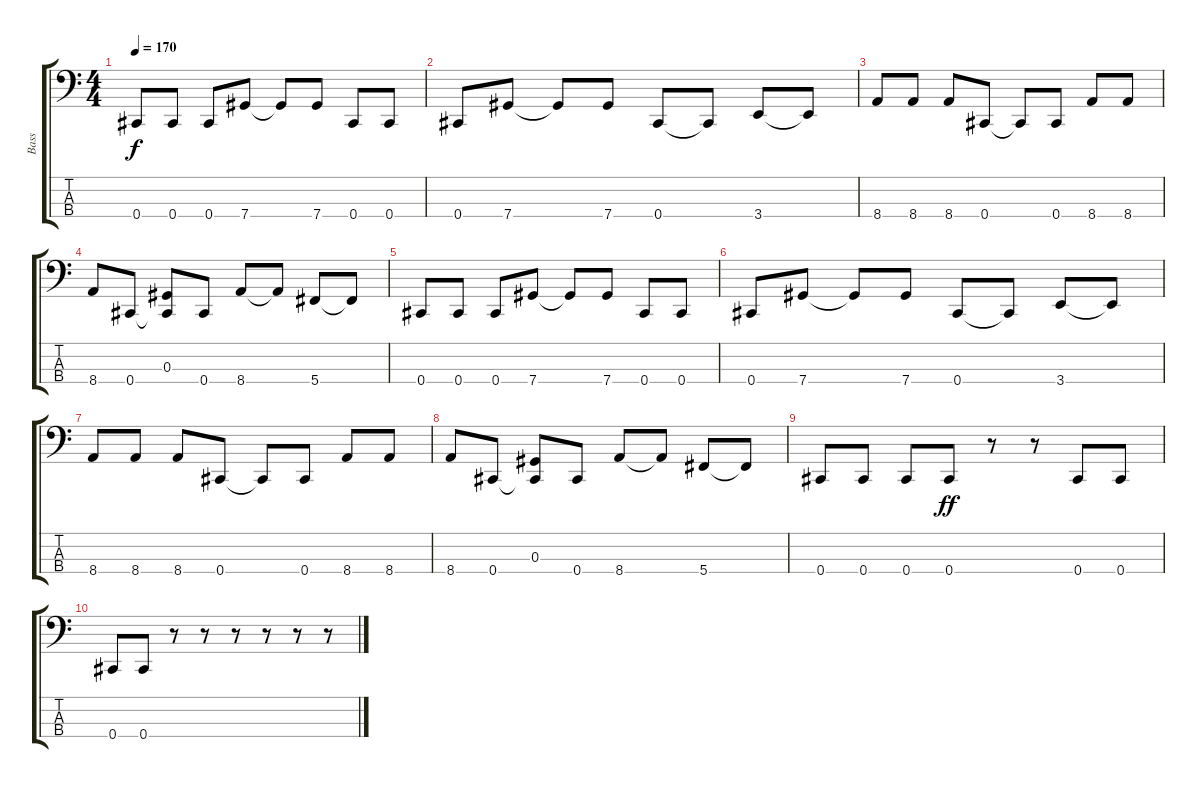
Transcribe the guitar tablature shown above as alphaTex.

\track ("Bass" "Bass") {instrument electricbasspick}
\staff {score tabs}
\tuning (Gb2 Db2 Ab1 Db1) {hide}
\ts (4 4)
\tempo 170
\clef f4
\ks c
0.4.8{dy f} 0.4.8 0.4.8 7.4.8 7.4{t}.8 7.4.8 0.4.8 0.4.8 |
0.4.8 7.4.8 7.4{t}.8 7.4.8 0.4.8 0.4{t}.8 3.4.8 3.4{t}.8 |
8.4.8 8.4.8 8.4.8 0.4.8 0.4{t}.8 0.4.8 8.4.8 8.4.8 |
8.4.8 0.4.8 (0.3 0.4{t}).8 0.4.8 8.4.8 8.4{t}.8 5.4.8 5.4{t}.8 |
0.4.8 0.4.8 0.4.8 7.4.8 7.4{t}.8 7.4.8 0.4.8 0.4.8 |
0.4.8 7.4.8 7.4{t}.8 7.4.8 0.4.8 0.4{t}.8 3.4.8 3.4{t}.8 |
8.4.8 8.4.8 8.4.8 0.4.8 0.4{t}.8 0.4.8 8.4.8 8.4.8 |
8.4.8 0.4.8 (0.3 0.4{t}).8 0.4.8 8.4.8 8.4{t}.8 5.4.8 5.4{t}.8 |
0.4.8 0.4.8 0.4.8 0.4.8{dy ff} r.8 r.8 0.4.8 0.4.8 |
0.4.8 0.4.8 r.8 r.8 r.8 r.8 r.8 r.8
